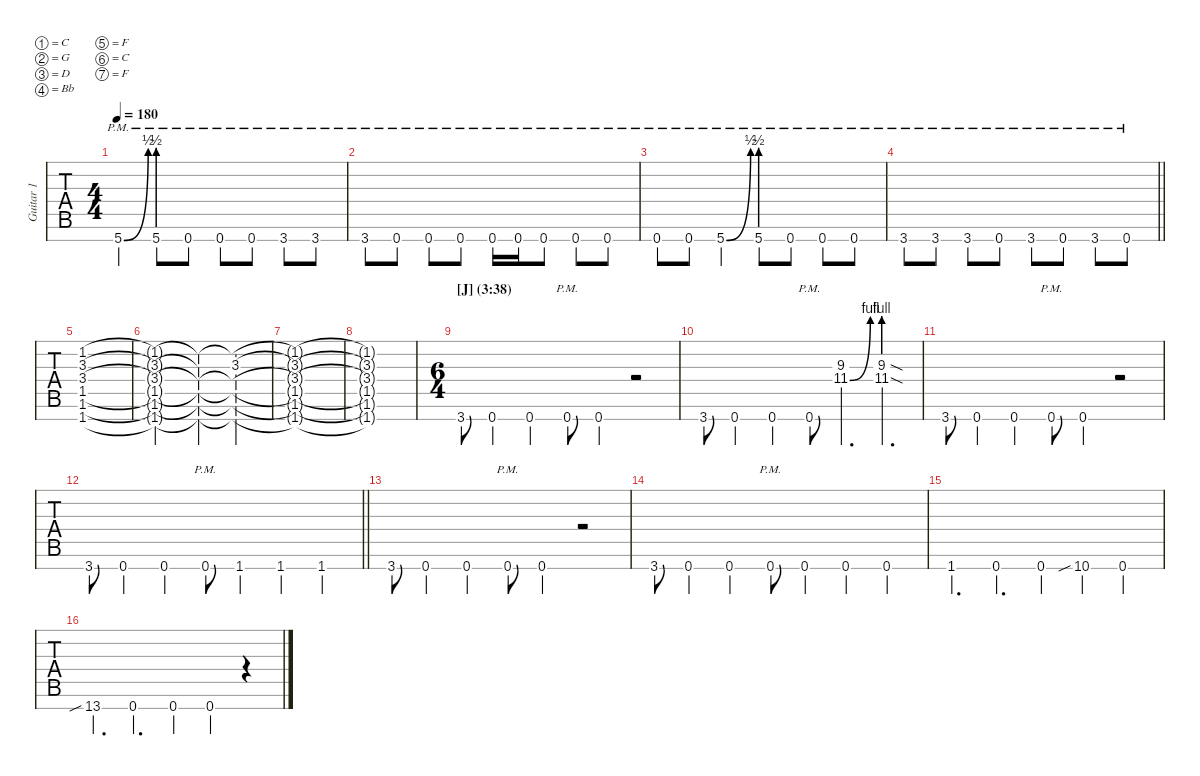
\defaultSystemsLayout 4
\hideDynamics
\bracketExtendMode nobrackets
\multiTrackTrackNamePolicy allsystems
\firstSystemTrackNameMode fullname
\otherSystemsTrackNameMode fullname
\otherSystemsTrackNameOrientation horizontal
\track ("Guitar 1" "Gtr. 1") {instrument overdrivenguitar}
\staff {tabs}
\tuning (C4 G3 D3 Bb2 F2 C2 F1)
\ts (4 4)
\scale
1.00227
\tempo 180
\accidentals auto
\clef g2
\ottava regular
\simile none
\ks c
5.7{be (bend 24.599999999999998 0 32.4 2) pm acc #}.4{dy mf} 5.7{be (prebend 0 2 60 2) pm}.8 0.7{pm}.8 0.7{pm}.8 0.7{pm}.8 3.7{pm acc #}.8 3.7{pm acc #}.8 |
\scale
0.998617 3.7{pm acc #}.8 0.7{pm}.8 0.7{pm}.8 0.7{pm}.8 0.7{pm}.16 0.7{pm}.16 0.7{pm}.8 0.7{pm}.8 0.7{pm}.8 |
\scale
1.00131 0.7{pm}.8 0.7{pm}.8 5.7{be (bend 24.599999999999998 0 32.4 2) pm acc #}.4 5.7{be (prebend 0 2 60 2) pm}.8 0.7{pm}.8 0.7{pm}.8 0.7{pm}.8 |
\scale
0.997808
\barLineRight lightlight
3.7{pm acc #}.8 3.7{pm acc #}.8 3.7{pm acc #}.8 0.7{pm}.8 3.7{pm acc #}.8 0.7{pm}.8 3.7{pm acc #}.8 0.7{pm}.8 |
\scale
1.00227 (1.7{acc #} 1.6{acc #} 1.5{acc #} 3.3 1.2{acc #} 3.4{acc #}).1 |
\scale
1.00131 (1.2{t acc #} 3.3{t} 3.4{t acc #} 1.5{t acc #} 1.6{t acc #} 1.7{t acc #}).2 (1.7{t acc #} 1.6{t acc #} 1.5{t acc #} 3.4{t acc #} 3.3{t} 1.2{t acc #}).4 (3.3 1.2{t acc #} 3.4{t acc #} 1.5{t acc #} 1.6{t acc #} 1.7{t acc #}).4 |
\scale
0.998617 (1.7{t acc #} 1.6{t acc #} 1.5{t acc #} 3.4{t acc #} 3.3{t} 1.2{t acc #}).1 |
\scale
0.997808 (1.2{t acc #} 3.3{t} 3.4{t acc #} 1.5{t acc #} 1.6{t acc #} 1.7{t acc #}).1 |
\ts (6 4)
\beaming (8 6 6)
\section ("" "[J] (3:38)")
\scale
1.00156 3.7{acc #}.8 0.7.4 0.7.4 0.7{pm}.8 0.7.4 r.2 |
\scale
0.998854 3.7{acc #}.8 0.7.4 0.7.4 0.7{pm}.8 (9.3 11.4{be (bend 0 0 15 4)}).4{d} (9.3{sod} 11.4{be (prebend 0 4 60 4) sod}).4{d} |
\scale
1.00155 3.7{acc #}.8 0.7.4 0.7.4 0.7{pm}.8 0.7.4 r.2 |
\scale
0.998045
\barLineRight lightlight
3.7{acc #}.8 0.7.4 0.7.4 0.7{pm}.8 1.7{acc #}.4 1.7{acc #}.4 1.7{acc #}.4 |
\scale
0.999574 3.7{acc #}.8 0.7.4 0.7.4 0.7{pm}.8 0.7.4 r.2 |
\scale
1.00131 3.7{acc #}.8 0.7.4 0.7.4 0.7{pm}.8 0.7.4 0.7.4 0.7.4 |
\scale
1.00131 1.7{acc #}.4{d} 0.7.4{d} 0.7.4 10.7{sib acc #}.4 0.7.4 |
\scale
0.997808 13.7{sib acc #}.4{d} 0.7.4{d} 0.7.4 0.7.4 r.4
